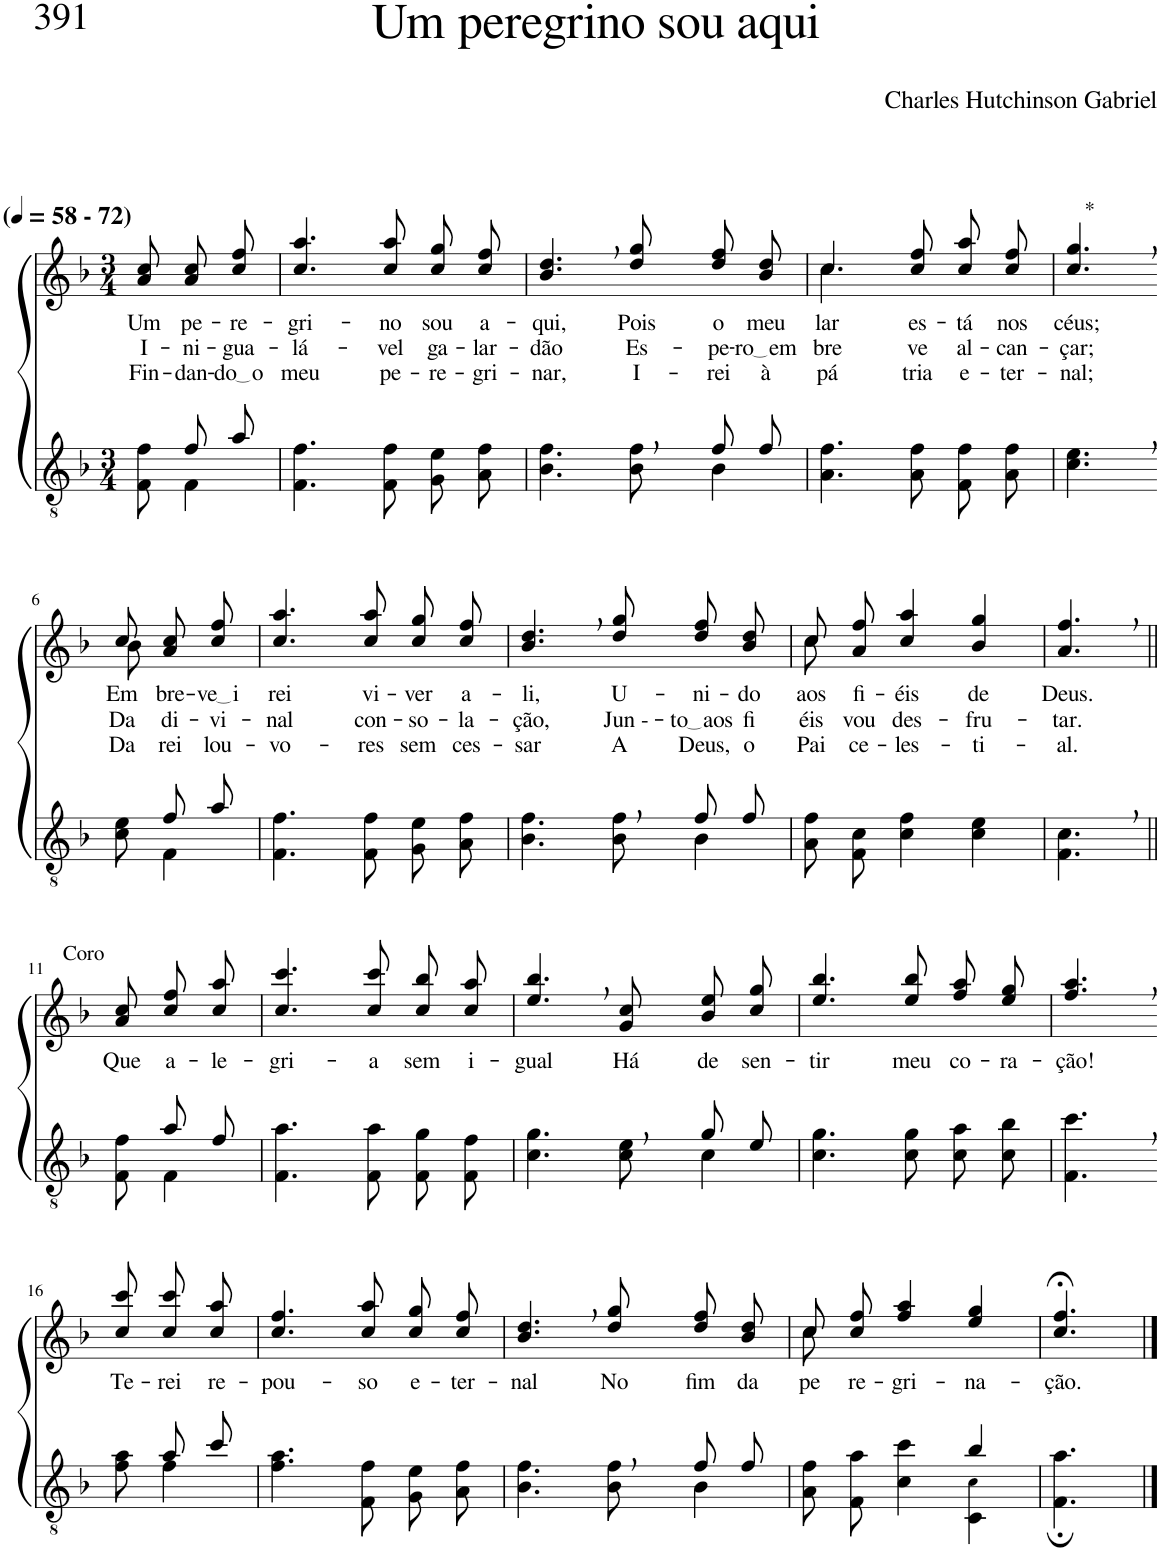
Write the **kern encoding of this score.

**kern	**kern	**text	**text	**text
*part2	*part1	*part1	*part1	*part1
*staff2	*staff1	*staff1	*staff1	*staff1
*I"Parte III e IV	*I"Parte I e II	*	*	*
*clefGv2	*clefG2	*	*	*
*Trd5c9	*Trd5c9	*	*	*
*k[b-]	*k[b-]	*	*	*
*M3/4	*M3/4	*	*	*
*MM58	*MM58	*	*	*
=1	=1	=1	=1	=1
*^	*	*	*	*
!	!	!LO:TX:a:B:t=(	!	!	!
!	!	!LO:TX:a:B:t=- 72)	!	!	!
!	!	!	!LO:LY:b	!LO:LY:b	!LO:LY:b
8ryy	8F\ 8f\	8a/ 8cc/	Um	I-	Fin-
!	!	!	!LO:LY:b	!LO:LY:b	!LO:LY:b
8f/L	4F\	8a\ 8cc\L	pe-	-ni-	-dan-
!	!	!	!LO:LY:b	!LO:LY:b	!LO:LY:b
8a/J	.	8cc\ 8ff\J	-re-	-gua-	do o
*v	*v	*	*	*	*
=2	=2	=2	=2	=2
!	!	!LO:LY:b	!LO:LY:b	!LO:LY:b
4.F\ 4.f\	4.cc/ 4.aa/	-gri-	-lá-	meu
!	!	!LO:LY:b	!LO:LY:b	!LO:LY:b
8F\ 8f\	8cc/ 8aa/	-no	-vel	pe-
!	!	!LO:LY:b	!LO:LY:b	!LO:LY:b
8G\ 8e\L	8cc\ 8gg\L	sou	ga-	-re-
!	!	!LO:LY:b	!LO:LY:b	!LO:LY:b
8A\ 8f\J	8cc\ 8ff\J	a-	-lar-	-gri-
=3	=3	=3	=3	=3
*^	*	*	*	*
!	!	!	!LO:LY:b	!LO:LY:b	!LO:LY:b
2ryy	4.B-\ 4.f\	4.b-/, 4.dd/,	-qui,	-dão	-nar,
!	!	!	!LO:LY:b	!LO:LY:b	!LO:LY:b
.	8B-\ 8f\	8dd/ 8gg/	Pois	Es-	I-
!	!	!	!LO:LY:b	!LO:LY:b	!LO:LY:b
8f/L	4B-\	8dd\ 8ff\L	o	-pe-	-rei
!	!	!	!LO:LY:b	!LO:LY:b	!LO:LY:b
8f/J	.	8b-\ 8dd\J	meu	ro em	à
*v	*v	*	*	*	*
=4	=4	=4	=4	=4
*	*^	*	*	*
!	!	!	!LO:LY:b	!LO:LY:b	!LO:LY:b
4.A\ 4.f\	4.cc/	4.cc\	lar	bre-	pá-
!	!	!	!LO:LY:b	!LO:LY:b	!LO:LY:b
8A\ 8f\	8cc/ 8ff/	4.ryy	es-	-ve	-tria
!	!	!	!LO:LY:b	!LO:LY:b	!LO:LY:b
8F\ 8f\L	8cc\ 8aa\L	.	-tá	al-	e-
!	!	!	!LO:LY:b	!LO:LY:b	!LO:LY:b
8A\ 8f\J	8cc\ 8ff\J	.	nos	-can-	-ter-
*	*v	*v	*	*	*
=5	=5	=5	=5	=5
!	!LO:TX:a:t=*	!	!	!
!	!	!LO:LY:b	!LO:LY:b	!LO:LY:b
4.c\, 4.e\,	4.cc/, 4.gg/,	céus;	-çar;	-nal;
!!LO:LB:g=z
=6-	=6-	=6-	=6-	=6-
*^	*^	*	*	*
!	!	!	!	!LO:LY:b	!LO:LY:b	!LO:LY:b
8ryy	8c\ 8e\	8cc/	8b-\	Em	Da	Da-
!	!	!	!	!LO:LY:b	!LO:LY:b	!LO:LY:b
8f/L	4F\	8a\ 8cc\L	4ryy	bre-	di-	-rei
!	!	!	!	!LO:LY:b	!LO:LY:b	!LO:LY:b
8a/J	.	8cc\ 8ff\J	.	ve i	-vi-	lou-
*v	*v	*	*	*	*	*
*	*v	*v	*	*	*
=7	=7	=7	=7	=7
!	!	!LO:LY:b	!LO:LY:b	!LO:LY:b
4.F\ 4.f\	4.cc/ 4.aa/	rei	-nal	-vo-
!	!	!LO:LY:b	!LO:LY:b	!LO:LY:b
8F\ 8f\	8cc/ 8aa/	vi-	con-	-res
!	!	!LO:LY:b	!LO:LY:b	!LO:LY:b
8G\ 8e\L	8cc\ 8gg\L	-ver	-so-	sem
!	!	!LO:LY:b	!LO:LY:b	!LO:LY:b
8A\ 8f\J	8cc\ 8ff\J	a-	-la-	ces-
=8	=8	=8	=8	=8
*^	*	*	*	*
!	!	!	!LO:LY:b	!LO:LY:b	!LO:LY:b
2ryy	4.B-\ 4.f\	4.b-/, 4.dd/,	-li,	-ção,	-sar
!	!	!	!LO:LY:b	!LO:LY:b	!LO:LY:b
.	8B-\ 8f\	8dd/ 8gg/	U-	Jun --	A
!	!	!	!LO:LY:b	!LO:LY:b	!LO:LY:b
8f/L	4B-\	8dd\ 8ff\L	-ni-	to aos	Deus,
!	!	!	!LO:LY:b	!LO:LY:b	!LO:LY:b
8f/J	.	8b-\ 8dd\J	-do	fi-	o
*v	*v	*	*	*	*
=9	=9	=9	=9	=9
*	*^	*	*	*
!	!	!	!LO:LY:b	!LO:LY:b	!LO:LY:b
8A\ 8f\L	8cc\L	8cc\	aos	-éis	Pai
!	!	!	!LO:LY:b	!LO:LY:b	!LO:LY:b
8F\ 8c\J	8a\ 8ff\J	2ryy	fi-	vou	ce-
!	!	!	!LO:LY:b	!LO:LY:b	!LO:LY:b
4c\ 4f\	4cc/ 4aa/	.	-éis	des-	-les-
!	!	!	!LO:LY:b	!LO:LY:b	!LO:LY:b
4c\ 4e\	4b-/ 4gg/	.	de	-fru-	-ti-
.	.	8ryy	.	.	.
=10	=10	=10	=10	=10	=10
!	!	!	!LO:LY:b	!LO:LY:b	!LO:LY:b
*	*v	*v	*	*	*
4.F\, 4.c\,	4.a/, 4.ff/,	Deus.	-tar.	-al.
!!LO:LB:g=z
=11||	=11||	=11||	=11||	=11||
*^	*	*	*	*
!	!	!LO:TX:a:t=Coro	!	!	!
!	!	!	!LO:LY:b	!	!
8ryy	8F\ 8f\	8a/ 8cc/	Que	.	.
!	!	!	!LO:LY:b	!	!
8a/L	4F\	8cc\ 8ff\L	a-	.	.
!	!	!	!LO:LY:b	!	!
8f/J	.	8cc\ 8aa\J	-le-	.	.
*v	*v	*	*	*	*
=12	=12	=12	=12	=12
!	!	!LO:LY:b	!	!
4.F\ 4.a\	4.cc/ 4.ccc/	-gri-	.	.
!	!	!LO:LY:b	!	!
8F\ 8a\	8cc/ 8ccc/	-a	.	.
!	!	!LO:LY:b	!	!
8F\ 8g\L	8cc\ 8bb-\L	sem	.	.
!	!	!LO:LY:b	!	!
8F\ 8f\J	8cc\ 8aa\J	i-	.	.
=13	=13	=13	=13	=13
*^	*	*	*	*
!	!	!	!LO:LY:b	!	!
2ryy	4.c\ 4.g\	4.ee/, 4.bb-/,	-gual	.	.
!	!	!	!LO:LY:b	!	!
.	8c\ 8e\	8g/ 8cc/	Há	.	.
!	!	!	!LO:LY:b	!	!
8g/L	4c\	8b-\ 8ee\L	de	.	.
!	!	!	!LO:LY:b	!	!
8e/J	.	8cc\ 8gg\J	sen-	.	.
*v	*v	*	*	*	*
=14	=14	=14	=14	=14
!	!	!LO:LY:b	!	!
4.c\ 4.g\	4.ee/ 4.bb-/	-tir	.	.
!	!	!LO:LY:b	!	!
8c\ 8g\	8ee/ 8bb-/	meu	.	.
!	!	!LO:LY:b	!	!
8c\ 8a\L	8ff\ 8aa\L	co-	.	.
!	!	!LO:LY:b	!	!
8c\ 8b-\J	8ee\ 8gg\J	-ra-	.	.
=15	=15	=15	=15	=15
!	!	!LO:LY:b	!	!
4.F\, 4.cc\,	4.ff/, 4.aa/,	-ção!	.	.
!!LO:LB:g=z
=16-	=16-	=16-	=16-	=16-
*^	*	*	*	*
!	!	!	!LO:LY:b	!	!
8ryy	8f\ 8a\	8cc/ 8ccc/	Te-	.	.
!	!	!	!LO:LY:b	!	!
8a/L	4f\	8cc\ 8ccc\L	-rei	.	.
!	!	!	!LO:LY:b	!	!
8cc/J	.	8cc\ 8aa\J	re-	.	.
*v	*v	*	*	*	*
=17	=17	=17	=17	=17
!	!	!LO:LY:b	!	!
4.f\ 4.a\	4.cc/ 4.ff/	-pou-	.	.
!	!	!LO:LY:b	!	!
8F\ 8f\	8cc/ 8aa/	-so	.	.
!	!	!LO:LY:b	!	!
8G\ 8e\L	8cc\ 8gg\L	e-	.	.
!	!	!LO:LY:b	!	!
8A\ 8f\J	8cc\ 8ff\J	-ter-	.	.
=18	=18	=18	=18	=18
*^	*	*	*	*
!	!	!	!LO:LY:b	!	!
2ryy	4.B-\ 4.f\	4.b-/, 4.dd/,	-nal	.	.
!	!	!	!LO:LY:b	!	!
.	8B-\ 8f\	8dd/ 8gg/	No	.	.
!	!	!	!LO:LY:b	!	!
8f/L	4B-\	8dd\ 8ff\L	fim	.	.
!	!	!	!LO:LY:b	!	!
8f/J	.	8b-\ 8dd\J	da	.	.
=19	=19	=19	=19	=19	=19
*	*	*^	*	*	*
!	!	!	!	!LO:LY:b	!	!
2ryy	8A\ 8f\L	8cc\L	8cc\	pe-	.	.
!	!	!	!	!LO:LY:b	!	!
.	8F\ 8a\J	8cc\ 8ff\J	2ryy	-re-	.	.
!	!	!	!	!LO:LY:b	!	!
.	4c\ 4cc\	4ff/ 4aa/	.	-gri-	.	.
!	!	!	!	!LO:LY:b	!	!
4b-/	4C\ 4c!\	4ee/ 4gg/	.	-na-	.	.
.	.	.	8ryy	.	.	.
*v	*v	*	*	*	*	*
=20	=20	=20	=20	=20	=20
!	!	!	!LO:LY:b	!	!
*	*v	*v	*	*	*
4.F\; 4.a\;	4.cc/;< 4.ff/;<	-ção.	.	.
==	==	==	==	==
*-	*-	*-	*-	*-
